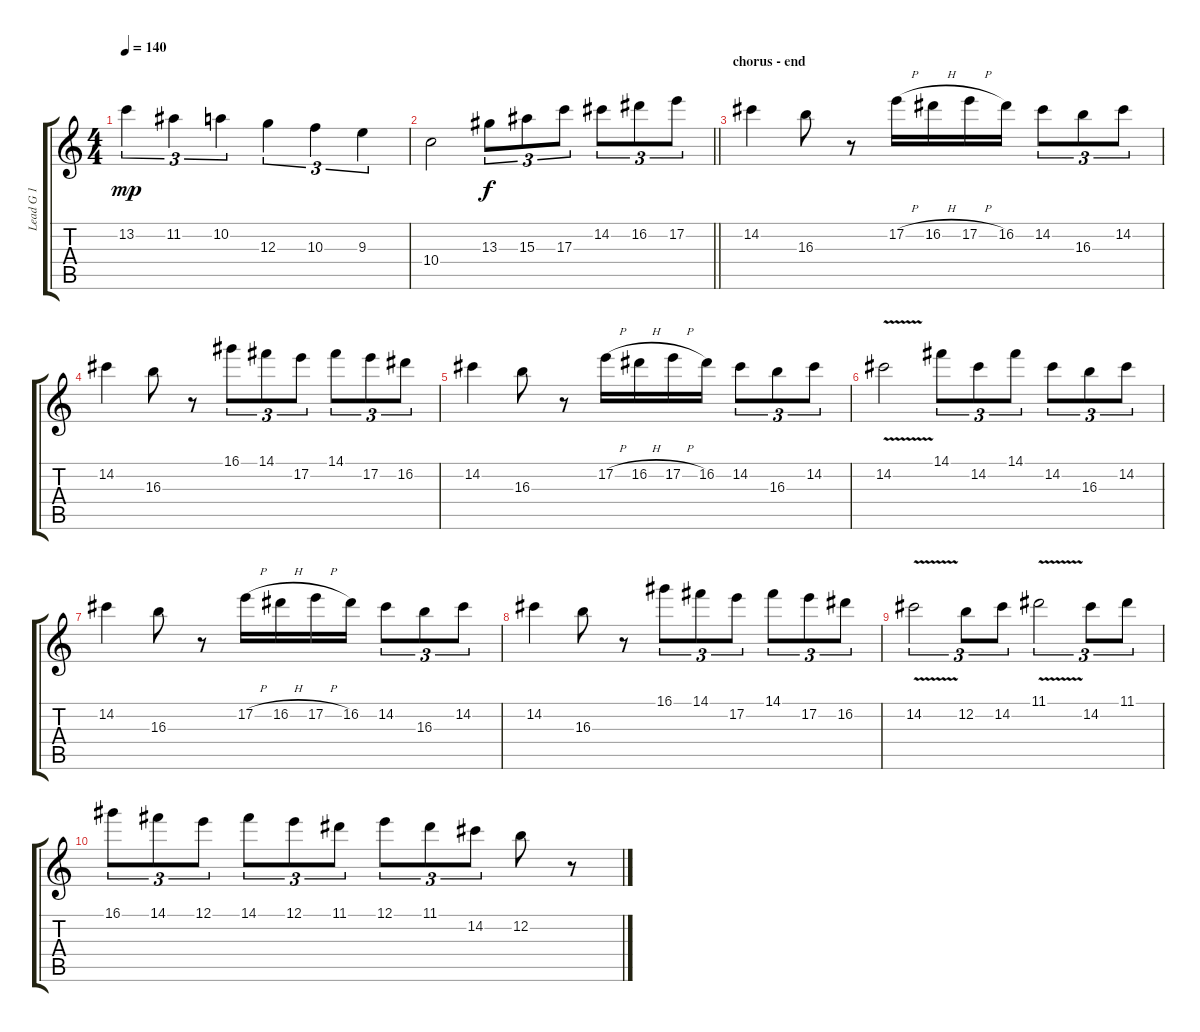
\track ("Lead G 1" "Lead G 1") {instrument overdrivenguitar}
\staff {score tabs}
\tuning (E4 B3 G3 D3 A2 D2) {hide}
\ts (4 4)
\tempo 140
\clef g2
\ks c
13.2.4{tu (3 2) dy mp} 11.2.4{tu (3 2)} 10.2.4{tu (3 2)} 12.3.4{tu (3 2)} 10.3.4{tu (3 2)} 9.3.4{tu (3 2)} |
\barLineRight lightlight
10.4.2 13.3.8{tu (3 2) dy f} 15.3.8{tu (3 2)} 17.3.8{tu (3 2)} 14.2.8{tu (3 2)} 16.2.8{tu (3 2)} 17.2.8{tu (3 2)} |
\section ("" "chorus - end")
14.2.4 16.3.8 r.8 17.2{h}.16 16.2{h}.16 17.2{h}.16 16.2.16 14.2.8{tu (3 2)} 16.3.8{tu (3 2)} 14.2.8{tu (3 2)} |
14.2.4 16.3.8 r.8 16.1.8{tu (3 2)} 14.1.8{tu (3 2)} 17.2.8{tu (3 2)} 14.1.8{tu (3 2)} 17.2.8{tu (3 2)} 16.2.8{tu (3 2)} |
14.2.4 16.3.8 r.8 17.2{h}.16 16.2{h}.16 17.2{h}.16 16.2.16 14.2.8{tu (3 2)} 16.3.8{tu (3 2)} 14.2.8{tu (3 2)} |
14.2{v}.2 14.1.8{tu (3 2)} 14.2.8{tu (3 2)} 14.1.8{tu (3 2)} 14.2.8{tu (3 2)} 16.3.8{tu (3 2)} 14.2.8{tu (3 2)} |
14.2.4 16.3.8 r.8 17.2{h}.16 16.2{h}.16 17.2{h}.16 16.2.16 14.2.8{tu (3 2)} 16.3.8{tu (3 2)} 14.2.8{tu (3 2)} |
14.2.4 16.3.8 r.8 16.1.8{tu (3 2)} 14.1.8{tu (3 2)} 17.2.8{tu (3 2)} 14.1.8{tu (3 2)} 17.2.8{tu (3 2)} 16.2.8{tu (3 2)} |
14.2{v}.2{tu (3 2)} 12.2.8{tu (3 2)} 14.2.8{tu (3 2)} 11.1{v}.2{tu (3 2)} 14.2.8{tu (3 2)} 11.1.8{tu (3 2)} |
16.1.8{tu (3 2)} 14.1.8{tu (3 2)} 12.1.8{tu (3 2)} 14.1.8{tu (3 2)} 12.1.8{tu (3 2)} 11.1.8{tu (3 2)} 12.1.8{tu (3 2)} 11.1.8{tu (3 2)} 14.2.8{tu (3 2)} 12.2.8 r.8
